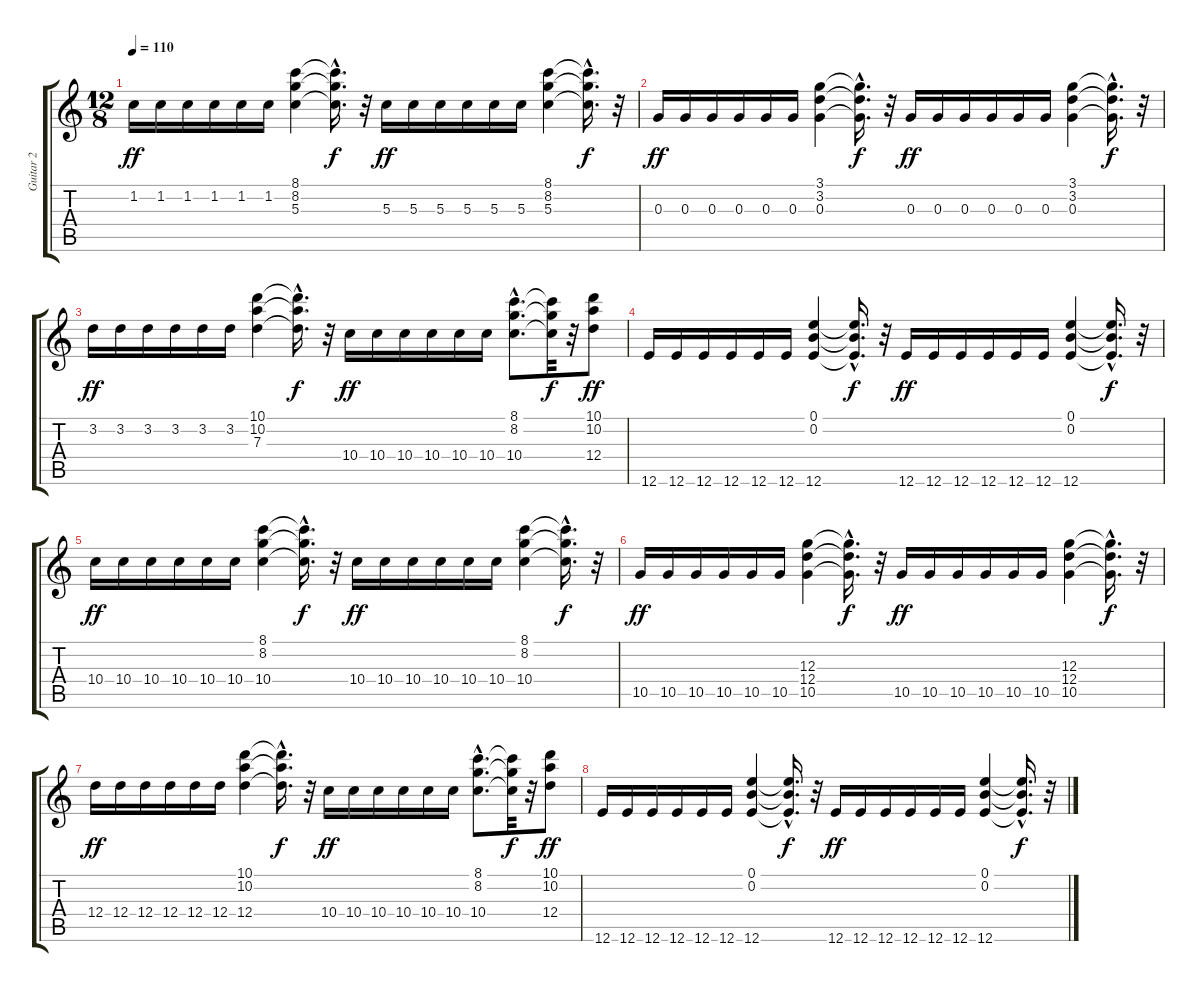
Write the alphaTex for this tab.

\track ("Guitar 2" "Guitar 2") {instrument distortionguitar}
\staff {score tabs}
\tuning (E4 B3 G3 D3 A2 E2) {hide}
\ts (12 8)
\tempo 110
\clef g2
\ks c
1.2.16{dy ff} 1.2.16 1.2.16 1.2.16 1.2.16 1.2.16 (8.1 8.2 5.3).4 (8.1{hac t} 8.2{hac t} 5.3{hac t}).16{d dy f} r.32 5.3.16{dy ff} 5.3.16 5.3.16 5.3.16 5.3.16 5.3.16 (8.1 8.2 5.3).4 (8.1{hac t} 8.2{hac t} 5.3{hac t}).16{d dy f} r.32 |
0.3.16{dy ff} 0.3.16 0.3.16 0.3.16 0.3.16 0.3.16 (3.1 3.2 0.3).4 (3.1{hac t} 3.2{hac t} 0.3{hac t}).16{d dy f} r.32 0.3.16{dy ff} 0.3.16 0.3.16 0.3.16 0.3.16 0.3.16 (3.1 3.2 0.3).4 (3.1{hac t} 3.2{hac t} 0.3{hac t}).16{d dy f} r.32 |
3.2.16{dy ff} 3.2.16 3.2.16 3.2.16 3.2.16 3.2.16 (10.1 10.2 7.3).4 (10.1{hac t} 10.2{hac t} 7.3{hac t}).16{d dy f} r.32 10.4.16{dy ff} 10.4.16 10.4.16 10.4.16 10.4.16 10.4.16 (8.1{hac} 8.2{hac} 10.4{hac}).8{d} (8.1{t} 8.2{t} 10.4{t}).32{dy f} r.32 (10.1 10.2 12.4).8{dy ff} |
12.6.16 12.6.16 12.6.16 12.6.16 12.6.16 12.6.16 (0.1 0.2 12.6).4 (0.1{hac t} 0.2{hac t} 12.6{hac t}).16{d dy f} r.32 12.6.16{dy ff} 12.6.16 12.6.16 12.6.16 12.6.16 12.6.16 (0.1 0.2 12.6).4 (0.1{hac t} 0.2{hac t} 12.6{hac t}).16{d dy f} r.32 |
10.4.16{dy ff} 10.4.16 10.4.16 10.4.16 10.4.16 10.4.16 (8.1 8.2 10.4).4 (8.1{hac t} 8.2{hac t} 10.4{hac t}).16{d dy f} r.32 10.4.16{dy ff} 10.4.16 10.4.16 10.4.16 10.4.16 10.4.16 (8.1 8.2 10.4).4 (8.1{hac t} 8.2{hac t} 10.4{hac t}).16{d dy f} r.32 |
10.5.16{dy ff} 10.5.16 10.5.16 10.5.16 10.5.16 10.5.16 (12.3 12.4 10.5).4 (12.3{hac t} 12.4{hac t} 10.5{hac t}).16{d dy f} r.32 10.5.16{dy ff} 10.5.16 10.5.16 10.5.16 10.5.16 10.5.16 (12.3 12.4 10.5).4 (12.3{hac t} 12.4{hac t} 10.5{hac t}).16{d dy f} r.32 |
12.4.16{dy ff} 12.4.16 12.4.16 12.4.16 12.4.16 12.4.16 (10.1 10.2 12.4).4 (10.1{hac t} 10.2{hac t} 12.4{hac t}).16{d dy f} r.32 10.4.16{dy ff} 10.4.16 10.4.16 10.4.16 10.4.16 10.4.16 (8.1{hac} 8.2{hac} 10.4{hac}).8{d} (8.1{t} 8.2{t} 10.4{t}).32{dy f} r.32 (10.1 10.2 12.4).8{dy ff} |
12.6.16 12.6.16 12.6.16 12.6.16 12.6.16 12.6.16 (0.1 0.2 12.6).4 (0.1{hac t} 0.2{hac t} 12.6{hac t}).16{d dy f} r.32 12.6.16{dy ff} 12.6.16 12.6.16 12.6.16 12.6.16 12.6.16 (0.1 0.2 12.6).4 (0.1{hac t} 0.2{hac t} 12.6{hac t}).16{d dy f} r.32
